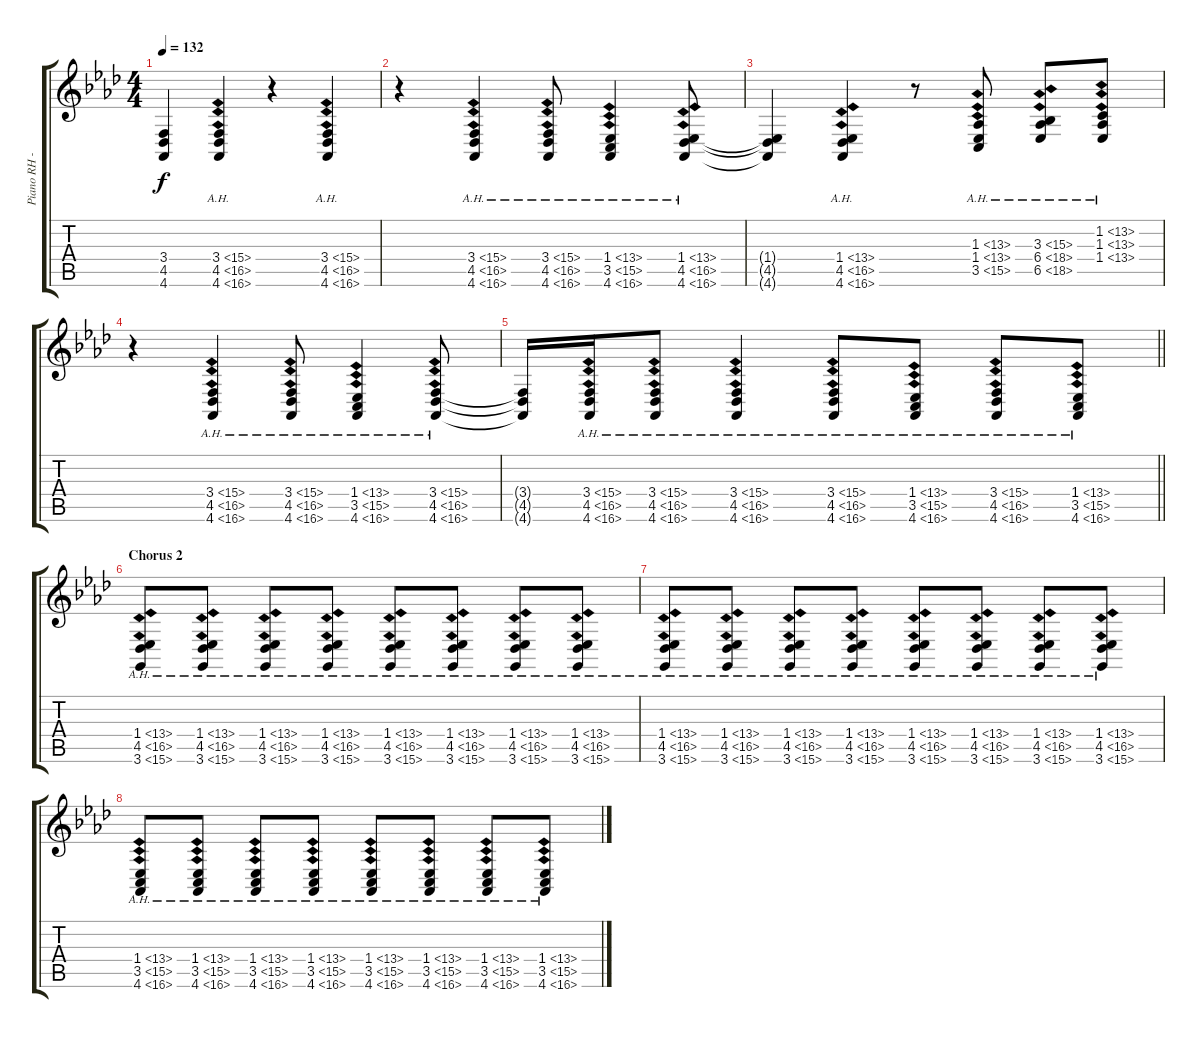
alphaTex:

\track ("Piano RH - Elton John" "Piano RH -") {instrument acousticgrandpiano}
\staff {score tabs}
\tuning (E4 B3 G3 D3 A2 E2) {hide}
\ts (4 4)
\tempo 132
\clef g2
\ks ab
(3.4{t} 4.5{t} 4.6{t}).4{dy f} (3.4{ah 12} 4.5{ah 12} 4.6{ah 12}).4 r.4 (3.4{ah 12} 4.5{ah 12} 4.6{ah 12}).4 |
r.4 (3.4{ah 12} 4.5{ah 12} 4.6{ah 12}).4 (3.4{ah 12} 4.5{ah 12} 4.6{ah 12}).8 (1.4{ah 12} 3.5{ah 12} 4.6{ah 12}).4 (1.4{ah 12} 4.5{ah 12} 4.6{ah 12}).8 |
(1.4{t} 4.5{t} 4.6{t}).4 (1.4{ah 12} 4.5{ah 12} 4.6{ah 12}).4 r.8 (1.3{ah 12} 1.4{ah 12} 3.5{ah 12}).8 (3.3{ah 12} 6.4{ah 12} 6.5{ah 12}).8 (1.2{ah 12} 1.3{ah 12} 1.4{ah 12}).8 |
r.4 (3.4{ah 12} 4.5{ah 12} 4.6{ah 12}).4 (3.4{ah 12} 4.5{ah 12} 4.6{ah 12}).8 (1.4{ah 12} 3.5{ah 12} 4.6{ah 12}).4 (3.4{ah 12} 4.5{ah 12} 4.6{ah 12}).8 |
\barLineRight lightlight
(3.4{t} 4.5{t} 4.6{t}).16 (3.4{ah 12} 4.5{ah 12} 4.6{ah 12}).16 (3.4{ah 12} 4.5{ah 12} 4.6{ah 12}).8 (3.4{ah 12} 4.5{ah 12} 4.6{ah 12}).4 (3.4{ah 12} 4.5{ah 12} 4.6{ah 12}).8 (1.4{ah 12} 3.5{ah 12} 4.6{ah 12}).8 (3.4{ah 12} 4.5{ah 12} 4.6{ah 12}).8 (1.4{ah 12} 3.5{ah 12} 4.6{ah 12}).8 |
\section ("" "Chorus 2")
(1.4{ah 12} 4.5{ah 12} 3.6{ah 12}).8 (1.4{ah 12} 4.5{ah 12} 3.6{ah 12}).8 (1.4{ah 12} 4.5{ah 12} 3.6{ah 12}).8 (1.4{ah 12} 4.5{ah 12} 3.6{ah 12}).8 (1.4{ah 12} 4.5{ah 12} 3.6{ah 12}).8 (1.4{ah 12} 4.5{ah 12} 3.6{ah 12}).8 (1.4{ah 12} 4.5{ah 12} 3.6{ah 12}).8 (1.4{ah 12} 4.5{ah 12} 3.6{ah 12}).8 |
(1.4{ah 12} 4.5{ah 12} 3.6{ah 12}).8 (1.4{ah 12} 4.5{ah 12} 3.6{ah 12}).8 (1.4{ah 12} 4.5{ah 12} 3.6{ah 12}).8 (1.4{ah 12} 4.5{ah 12} 3.6{ah 12}).8 (1.4{ah 12} 4.5{ah 12} 3.6{ah 12}).8 (1.4{ah 12} 4.5{ah 12} 3.6{ah 12}).8 (1.4{ah 12} 4.5{ah 12} 3.6{ah 12}).8 (1.4{ah 12} 4.5{ah 12} 3.6{ah 12}).8 |
(1.4{ah 12} 3.5{ah 12} 4.6{ah 12}).8 (1.4{ah 12} 3.5{ah 12} 4.6{ah 12}).8 (1.4{ah 12} 3.5{ah 12} 4.6{ah 12}).8 (1.4{ah 12} 3.5{ah 12} 4.6{ah 12}).8 (1.4{ah 12} 3.5{ah 12} 4.6{ah 12}).8 (1.4{ah 12} 3.5{ah 12} 4.6{ah 12}).8 (1.4{ah 12} 3.5{ah 12} 4.6{ah 12}).8 (1.4{ah 12} 3.5{ah 12} 4.6{ah 12}).8
